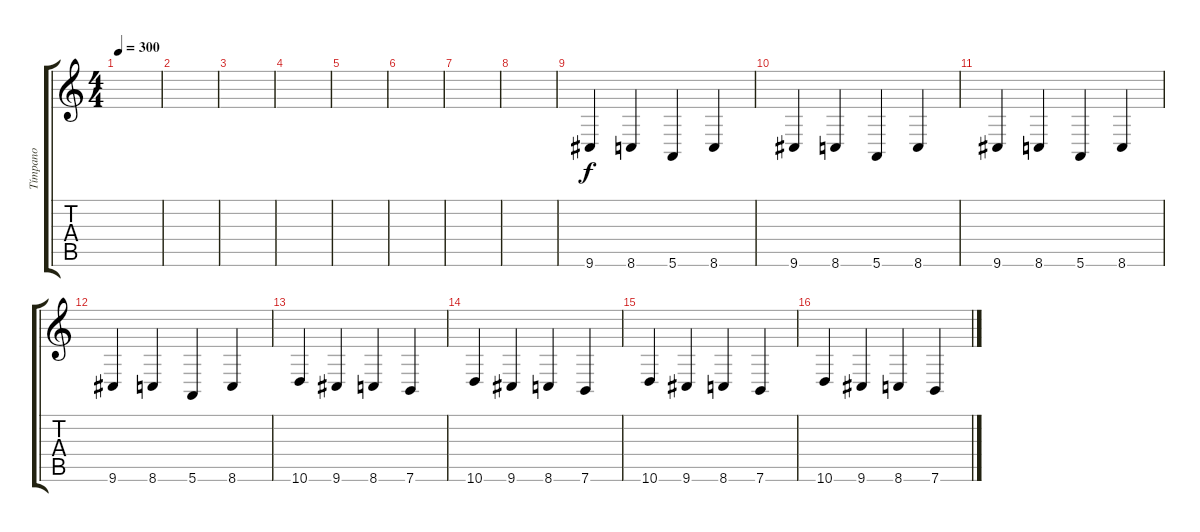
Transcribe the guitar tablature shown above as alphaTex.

\track ("Tímpano" "Tímpano") {instrument timpani}
\staff {score tabs}
\tuning (E4 B3 G3 D3 A2 E2) {hide}
\ts (4 4)
\tempo 300
\clef g2
\ks c
|
|
|
|
|
|
|
|
9.6.4 8.6.4 5.6.4 8.6.4 |
9.6.4 8.6.4 5.6.4 8.6.4 |
9.6.4 8.6.4 5.6.4 8.6.4 |
9.6.4 8.6.4 5.6.4 8.6.4 |
10.6.4 9.6.4 8.6.4 7.6.4 |
10.6.4 9.6.4 8.6.4 7.6.4 |
10.6.4 9.6.4 8.6.4 7.6.4 |
10.6.4 9.6.4 8.6.4 7.6.4
